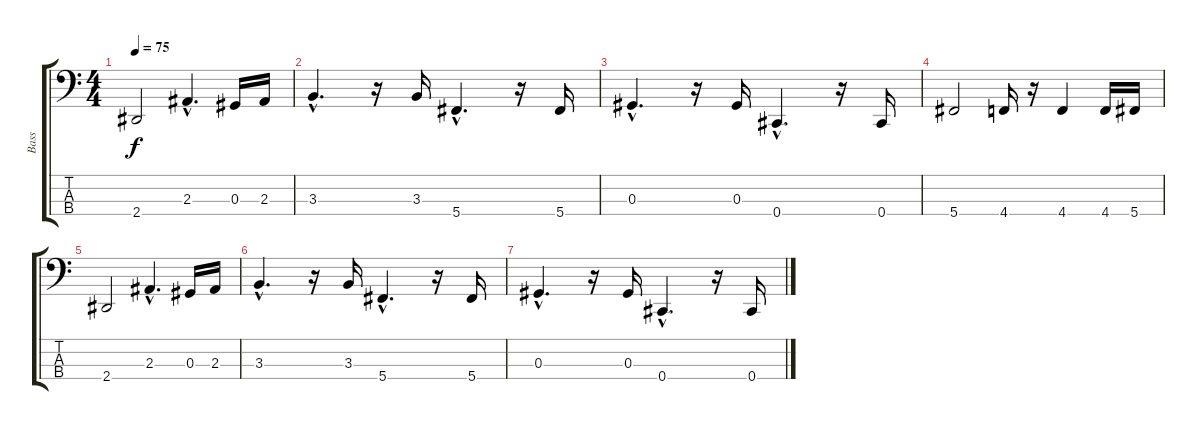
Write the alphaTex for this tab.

\track ("Bass" "Bass") {instrument electricbassfinger}
\staff {score tabs}
\tuning (Gb2 Db2 Ab1 Db1) {hide}
\ts (4 4)
\tempo 75
\clef f4
\ks c
2.4.2{dy f} 2.3{hac}.4{d} 0.3.16 2.3.16 |
3.3{hac}.4{d} r.16 3.3.16 5.4{hac}.4{d} r.16 5.4.16 |
0.3{hac}.4{d} r.16 0.3.16 0.4{hac}.4{d} r.16 0.4.16 |
5.4.2 4.4.16 r.16 4.4.4 4.4.16 5.4.16 |
2.4.2 2.3{hac}.4{d} 0.3.16 2.3.16 |
3.3{hac}.4{d} r.16 3.3.16 5.4{hac}.4{d} r.16 5.4.16 |
0.3{hac}.4{d} r.16 0.3.16 0.4{hac}.4{d} r.16 0.4.16
